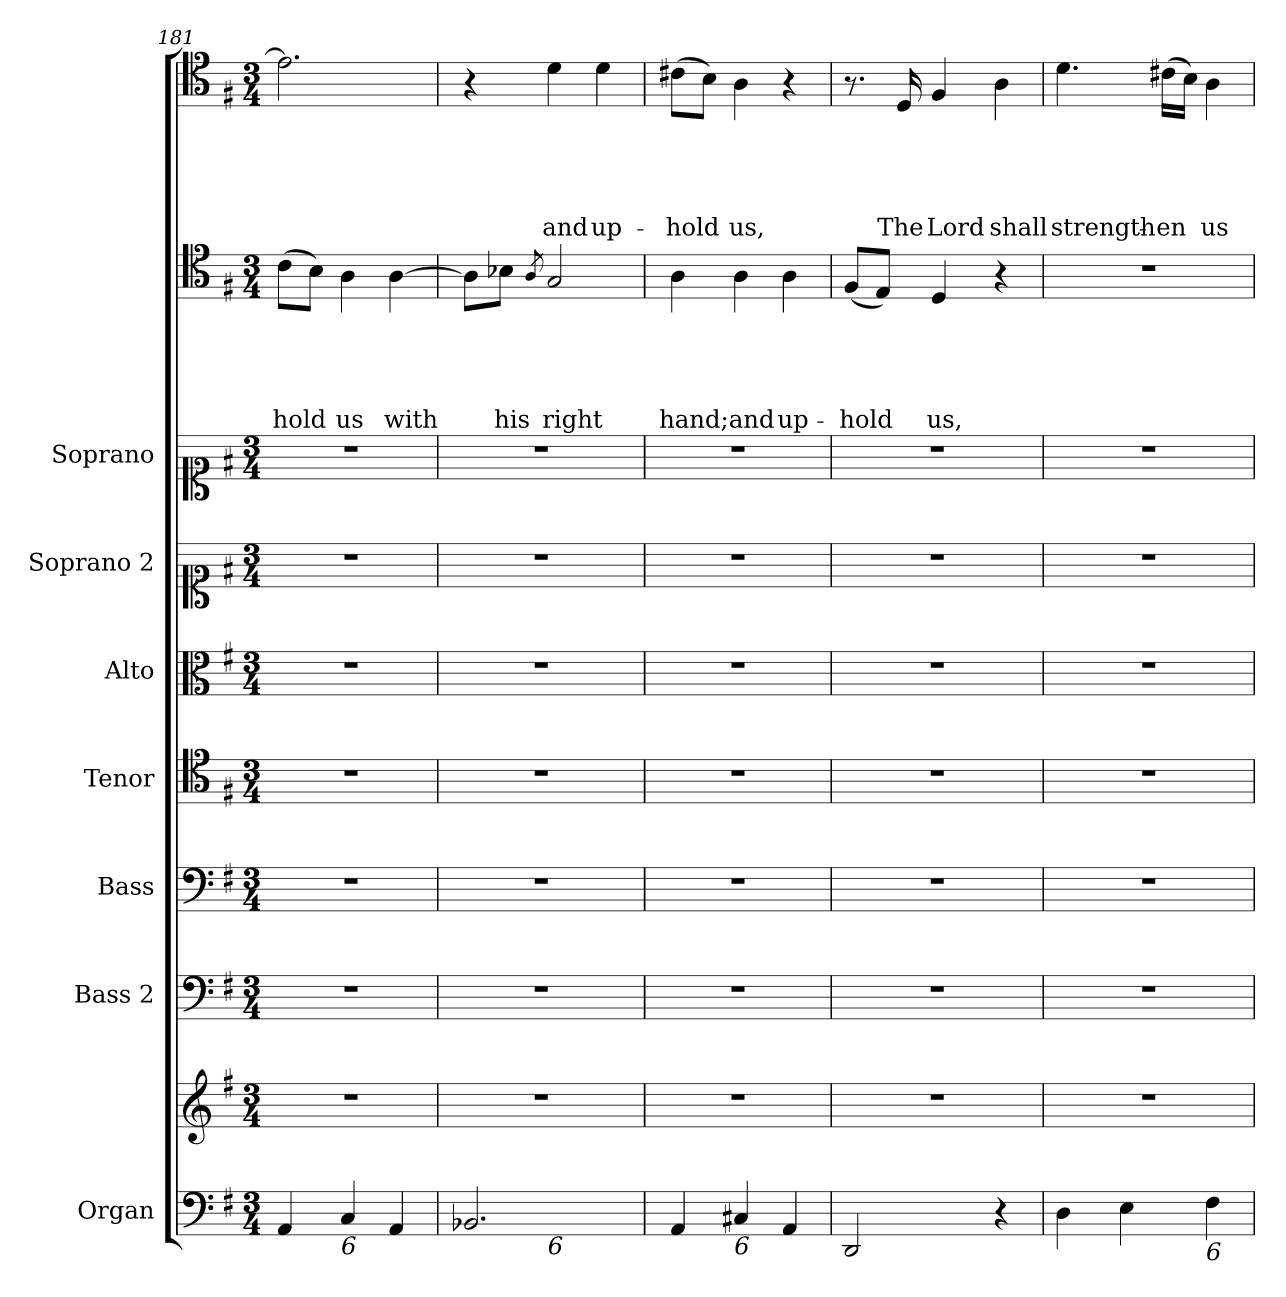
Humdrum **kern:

**kern	**kern	**kern	**kern	**kern	**kern	**kern	**kern	**kern	**text	**text	**text	**text	**text	**kern	**text	**text	**text	**text	**text
*part9	*part9	*part8	*part7	*part6	*part5	*part4	*part3	*part2	*part2	*part2	*part2	*part2	*part2	*part1	*part1	*part1	*part1	*part1	*part1
*staff10	*staff9	*staff8	*staff7	*staff6	*staff5	*staff4	*staff3	*staff2	*staff2	*staff2	*staff2	*staff2	*staff2	*staff1	*staff1	*staff1	*staff1	*staff1	*staff1
*I"Organ	*	*I"Bass 2	*I"Bass	*I"Tenor	*I"Alto	*I"Soprano 2	*I"Soprano	*	*	*	*	*	*	*	*	*	*	*	*
*I'Org.	*	*I'B	*I'B	*I'T	*I'A	*I'S	*I'S	*	*	*	*	*	*	*	*	*	*	*	*
*clefF4	*clefG2	*clefF4	*clefF4	*clefC4	*clefC3	*clefC1	*clefC1	*clefC4	*	*	*	*	*	*clefC4	*	*	*	*	*
*k[f#]	*k[f#]	*k[f#]	*k[f#]	*k[f#]	*k[f#]	*k[f#]	*k[f#]	*k[f#]	*	*	*	*	*	*k[f#]	*	*	*	*	*
*G:	*G:	*G:	*G:	*G:	*G:	*G:	*G:	*G:	*	*	*	*	*	*G:	*	*	*	*	*
*M3/4	*M3/4	*M3/4	*M3/4	*M3/4	*M3/4	*M3/4	*M3/4	*M3/4	*	*	*	*	*	*M3/4	*	*	*	*	*
=181	=181	=181	=181	=181	=181	=181	=181	=181	=181	=181	=181	=181	=181	=181	=181	=181	=181	=181	=181
!	!	!	!	!	!	!	!	!	!	!	!	!	!LO:LY:b	!	!	!	!	!	!
4AA/	2.r	2.r	2.r	2.r	2.r	2.r	2.r	(>8c\L	.	.	.	.	-hold	2.e\]	.	.	.	.	.
.	.	.	.	.	.	.	.	8B\J)	.	.	.	.	.	.	.	.	.	.	.
!LO:TX:b:i:t=6	!	!	!	!	!	!	!	!	!	!	!	!	!	!	!	!	!	!	!
!	!	!	!	!	!	!	!	!	!	!	!	!	!LO:LY:b	!	!	!	!	!	!
4C/	.	.	.	.	.	.	.	4A\	.	.	.	.	us	.	.	.	.	.	.
!	!	!	!	!	!	!	!	!	!	!	!	!	!LO:LY:b	!	!	!	!	!	!
4AA/	.	.	.	.	.	.	.	[4A\	.	.	.	.	with	.	.	.	.	.	.
=182	=182	=182	=182	=182	=182	=182	=182	=182	=182	=182	=182	=182	=182	=182	=182	=182	=182	=182	=182
!LO:TX:b:i:t=7	!	!	!	!	!	!	!	!	!	!	!	!	!	!	!	!	!	!	!
*^	*	*	*	*	*	*	*	*	*	*	*	*	*	*	*	*	*	*	*
2.BB-X/	4ryy	2.r	2.r	2.r	2.r	2.r	2.r	2.r	8A\L]	.	.	.	.	.	4r	.	.	.	.	.
!	!	!	!	!	!	!	!	!	!	!	!	!	!	!LO:LY:b	!	!	!	!	!	!
.	.	.	.	.	.	.	.	.	8B-X\J	.	.	.	.	his	.	.	.	.	.	.
.	.	.	.	.	.	.	.	.	8qA/	.	.	.	.	.	.	.	.	.	.	.
!	!LO:TX:b:i:t=6	!	!	!	!	!	!	!	!	!	!	!	!	!	!	!	!	!	!	!
!	!	!	!	!	!	!	!	!	!	!	!	!	!	!LO:LY:b	!	!	!	!	!	!LO:LY:b
.	2ryy	.	.	.	.	.	.	.	2G/	.	.	.	.	right	4d\	.	.	.	.	and
!	!	!	!	!	!	!	!	!	!	!	!	!	!	!	!	!	!	!	!	!LO:LY:b
.	.	.	.	.	.	.	.	.	.	.	.	.	.	.	4d\	.	.	.	.	up-
=183	=183	=183	=183	=183	=183	=183	=183	=183	=183	=183	=183	=183	=183	=183	=183	=183	=183	=183	=183	=183
!	!	!	!	!	!	!	!	!	!	!	!	!	!	!LO:LY:b	!	!	!	!	!	!LO:LY:b
*v	*v	*	*	*	*	*	*	*	*	*	*	*	*	*	*	*	*	*	*	*
4AA/	2.r	2.r	2.r	2.r	2.r	2.r	2.r	4A\	.	.	.	.	hand;	(>8c#X\L	.	.	.	.	-hold
.	.	.	.	.	.	.	.	.	.	.	.	.	.	8B\J)	.	.	.	.	.
!LO:TX:b:i:t=6	!	!	!	!	!	!	!	!	!	!	!	!	!	!	!	!	!	!	!
!	!	!	!	!	!	!	!	!	!	!	!	!	!LO:LY:b	!	!	!	!	!	!LO:LY:b
4C#X/	.	.	.	.	.	.	.	4A\	.	.	.	.	and	4A\	.	.	.	.	us,
!	!	!	!	!	!	!	!	!	!	!	!	!	!LO:LY:b	!	!	!	!	!	!
4AA/	.	.	.	.	.	.	.	4A\	.	.	.	.	up-	4r	.	.	.	.	.
=184	=184	=184	=184	=184	=184	=184	=184	=184	=184	=184	=184	=184	=184	=184	=184	=184	=184	=184	=184
!	!	!	!	!	!	!	!	!	!	!	!	!	!LO:LY:b	!	!	!	!	!	!
2DD/	2.r	2.r	2.r	2.r	2.r	2.r	2.r	(<8F#/L	.	.	.	.	-hold	8.r	.	.	.	.	.
.	.	.	.	.	.	.	.	8E/J)	.	.	.	.	.	.	.	.	.	.	.
!	!	!	!	!	!	!	!	!	!	!	!	!	!	!	!	!	!	!	!LO:LY:b
.	.	.	.	.	.	.	.	.	.	.	.	.	.	16D/	.	.	.	.	The
!	!	!	!	!	!	!	!	!	!	!	!	!	!LO:LY:b	!	!	!	!	!	!LO:LY:b
.	.	.	.	.	.	.	.	4D/	.	.	.	.	us,	4F#/	.	.	.	.	Lord
!	!	!	!	!	!	!	!	!	!	!	!	!	!	!	!	!	!	!	!LO:LY:b
4r	.	.	.	.	.	.	.	4r	.	.	.	.	.	4A\	.	.	.	.	shall
!!LO:PB:g=z
=185	=185	=185	=185	=185	=185	=185	=185	=185	=185	=185	=185	=185	=185	=185	=185	=185	=185	=185	=185
!	!	!	!	!	!	!	!	!	!	!	!	!	!	!	!	!	!	!	!LO:LY:b
4D\	2.r	2.r	2.r	2.r	2.r	2.r	2.r	2.r	.	.	.	.	.	4.d\	.	.	.	.	strength-
4E\	.	.	.	.	.	.	.	.	.	.	.	.	.	.	.	.	.	.	.
!	!	!	!	!	!	!	!	!	!	!	!	!	!	!	!	!	!	!	!LO:LY:b
.	.	.	.	.	.	.	.	.	.	.	.	.	.	(>16c#X\LL	.	.	.	.	-en
.	.	.	.	.	.	.	.	.	.	.	.	.	.	16B\JJ)	.	.	.	.	.
!LO:TX:b:i:t=6	!	!	!	!	!	!	!	!	!	!	!	!	!	!	!	!	!	!	!
!	!	!	!	!	!	!	!	!	!	!	!	!	!	!	!	!	!	!	!LO:LY:b
4F#\	.	.	.	.	.	.	.	.	.	.	.	.	.	4A\	.	.	.	.	us
=	=	=	=	=	=	=	=	=	=	=	=	=	=	=	=	=	=	=	=
*-	*-	*-	*-	*-	*-	*-	*-	*-	*-	*-	*-	*-	*-	*-	*-	*-	*-	*-	*-
